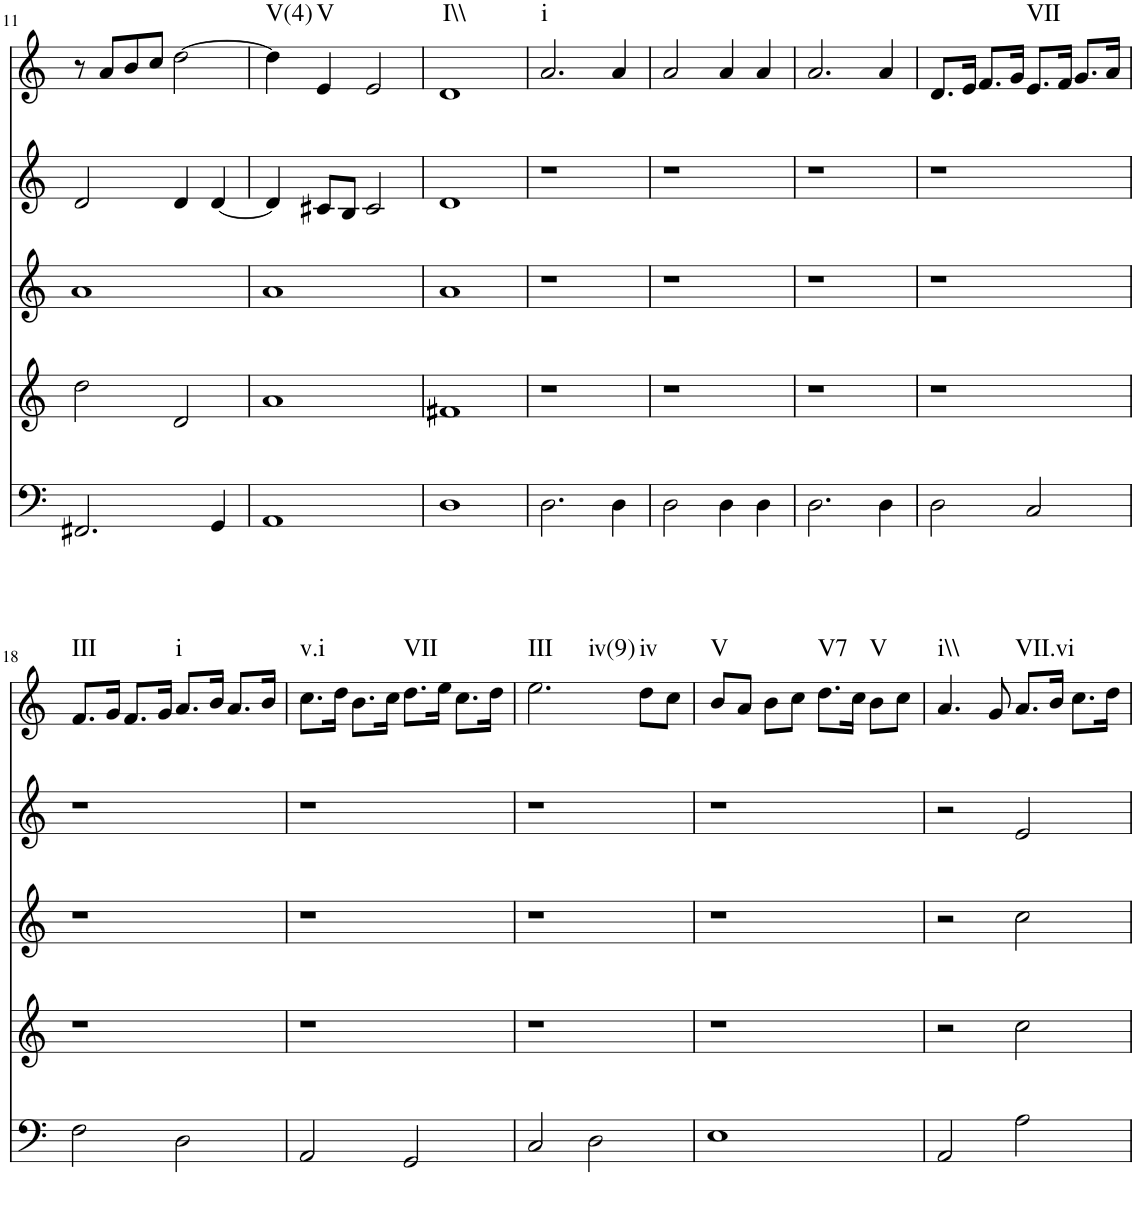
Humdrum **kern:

**kern	**kern	**kern	**kern	**kern	**harte
*part5	*part4	*part3	*part2	*part1	*part1
*staff5	*staff4	*staff3	*staff2	*staff1	*
*I"vox	*I"vox	*I"vox	*I"vox	*I"vox	*
!!LO:PB:g=z
*clefF4	*clefG2	*clefG2	*clefG2	*clefG2	*
*k[]	*k[]	*k[]	*k[]	*k[]	*
*M4/4	*M4/4	*M4/4	*M4/4	*M4/4	*
=11	=11	=11	=11	=11	=11
2.FF#X/	2dd\	1a	2d/	8r	.
.	.	.	.	8a/L	.
.	.	.	.	8b/	.
.	.	.	.	8cc/J	.
.	2d/	.	4d/	[2dd\	.
4GG/	.	.	[4d/	.	.
=12	=12	=12	=12	=12	=12
!	!	!	!	!	!LO:H:kt=V(4)
1AA	1a	1a	4d/]	4dd\]	N
!	!	!	!	!	!LO:H:kt=V
.	.	.	8c#X/L	4e/	N
.	.	.	8B/J	.	.
.	.	.	2c#/	2e/	.
=13	=13	=13	=13	=13	=13
!	!	!	!	!	!LO:H:kt=I\\
1D	1f#X	1a	1d	1d	N
=14	=14	=14	=14	=14	=14
!	!	!	!	!	!LO:H:kt=i
2.D\	1r	1r	1r	2.a/	N
4D\	.	.	.	4a/	.
=15	=15	=15	=15	=15	=15
2D\	1r	1r	1r	2a/	.
4D\	.	.	.	4a/	.
4D\	.	.	.	4a/	.
=16	=16	=16	=16	=16	=16
2.D\	1r	1r	1r	2.a/	.
4D\	.	.	.	4a/	.
=17	=17	=17	=17	=17	=17
2D\	1r	1r	1r	8.d/L	.
.	.	.	.	16e/Jk	.
.	.	.	.	8.f/L	.
.	.	.	.	16g/Jk	.
!	!	!	!	!	!LO:H:kt=VII
2C/	.	.	.	8.e/L	N
.	.	.	.	16f/Jk	.
.	.	.	.	8.g/L	.
.	.	.	.	16a/Jk	.
!!LO:LB:g=z
=18	=18	=18	=18	=18	=18
!	!	!	!	!	!LO:H:kt=III
2F\	1r	1r	1r	8.f/L	N
.	.	.	.	16g/Jk	.
.	.	.	.	8.f/L	.
.	.	.	.	16g/Jk	.
!	!	!	!	!	!LO:H:kt=i
2D\	.	.	.	8.a/L	N
.	.	.	.	16b/Jk	.
.	.	.	.	8.a/L	.
.	.	.	.	16b/Jk	.
=19	=19	=19	=19	=19	=19
!	!	!	!	!	!LO:H:kt=v.i
2AA/	1r	1r	1r	8.cc\L	N
.	.	.	.	16dd\Jk	.
.	.	.	.	8.b\L	.
.	.	.	.	16cc\Jk	.
!	!	!	!	!	!LO:H:kt=VII
2GG/	.	.	.	8.dd\L	N
.	.	.	.	16ee\Jk	.
.	.	.	.	8.cc\L	.
.	.	.	.	16dd\Jk	.
=20	=20	=20	=20	=20	=20
!	!	!	!	!	!LO:H:n=1:kt=III
!	!	!	!	!	!LO:H:n=2:kt=iv(9)
2C/	1r	1r	1r	2.ee\	N N
2D\	.	.	.	.	.
!	!	!	!	!	!LO:H:kt=iv
.	.	.	.	8dd\L	N
.	.	.	.	8cc\J	.
=21	=21	=21	=21	=21	=21
!	!	!	!	!	!LO:H:kt=V
1E	1r	1r	1r	8b/L	N
.	.	.	.	8a/J	.
.	.	.	.	8b\L	.
.	.	.	.	8cc\J	.
!	!	!	!	!	!LO:H:kt=V7
.	.	.	.	8.dd\L	N
.	.	.	.	16cc\Jk	.
!	!	!	!	!	!LO:H:kt=V
.	.	.	.	8b\L	N
.	.	.	.	8cc\J	.
=22	=22	=22	=22	=22	=22
!	!	!	!	!	!LO:H:kt=i\\
2AA/	2r	2r	2r	4.a/	N
.	.	.	.	8g/	.
!	!	!	!	!	!LO:H:kt=VII.vi
2A\	2cc\	2cc\	2e/	8.a/L	N
.	.	.	.	16b/Jk	.
.	.	.	.	8.cc\L	.
.	.	.	.	16dd\Jk	.
=	=	=	=	=	=
*-	*-	*-	*-	*-	*-
